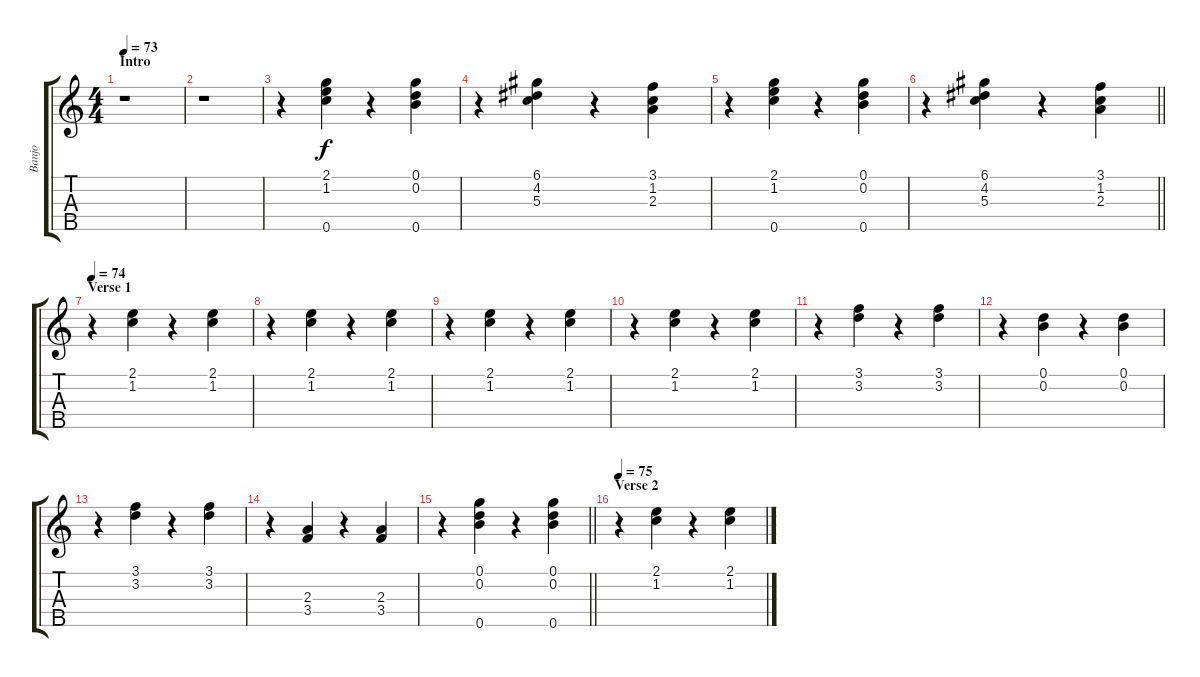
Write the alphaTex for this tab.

\track ("Banjo" "Banjo") {instrument electricguitarmuted}
\staff {score tabs}
\tuning (D4 B3 G3 D3 G4) {hide}
\ts (4 4)
\section ("" "Intro")
\tempo 73
\clef g2
\ks c
r.1{dy f instrument electricguitarmuted} |
r.1 |
r.4 (2.1 1.2 0.5).4 r.4 (0.1 0.2 0.5).4 |
r.4 (6.1 4.2 5.3).4 r.4 (3.1 1.2 2.3).4 |
r.4 (2.1 1.2 0.5).4 r.4 (0.1 0.2 0.5).4 |
\barLineRight lightlight
r.4 (6.1 4.2 5.3).4 r.4 (3.1 1.2 2.3).4 |
\section ("" "Verse 1")
\tempo 74
r.4 (2.1 1.2).4 r.4 (2.1 1.2).4 |
r.4 (2.1 1.2).4 r.4 (2.1 1.2).4 |
r.4 (2.1 1.2).4 r.4 (2.1 1.2).4 |
r.4 (2.1 1.2).4 r.4 (2.1 1.2).4 |
r.4 (3.1 3.2).4 r.4 (3.1 3.2).4 |
r.4 (0.1 0.2).4 r.4 (0.1 0.2).4 |
r.4 (3.1 3.2).4 r.4 (3.1 3.2).4 |
r.4 (2.3 3.4).4 r.4 (2.3 3.4).4 |
\barLineRight lightlight
r.4 (0.1 0.2 0.5).4 r.4 (0.1 0.2 0.5).4 |
\section ("" "Verse 2")
\tempo 75
r.4 (2.1 1.2).4 r.4 (2.1 1.2).4
